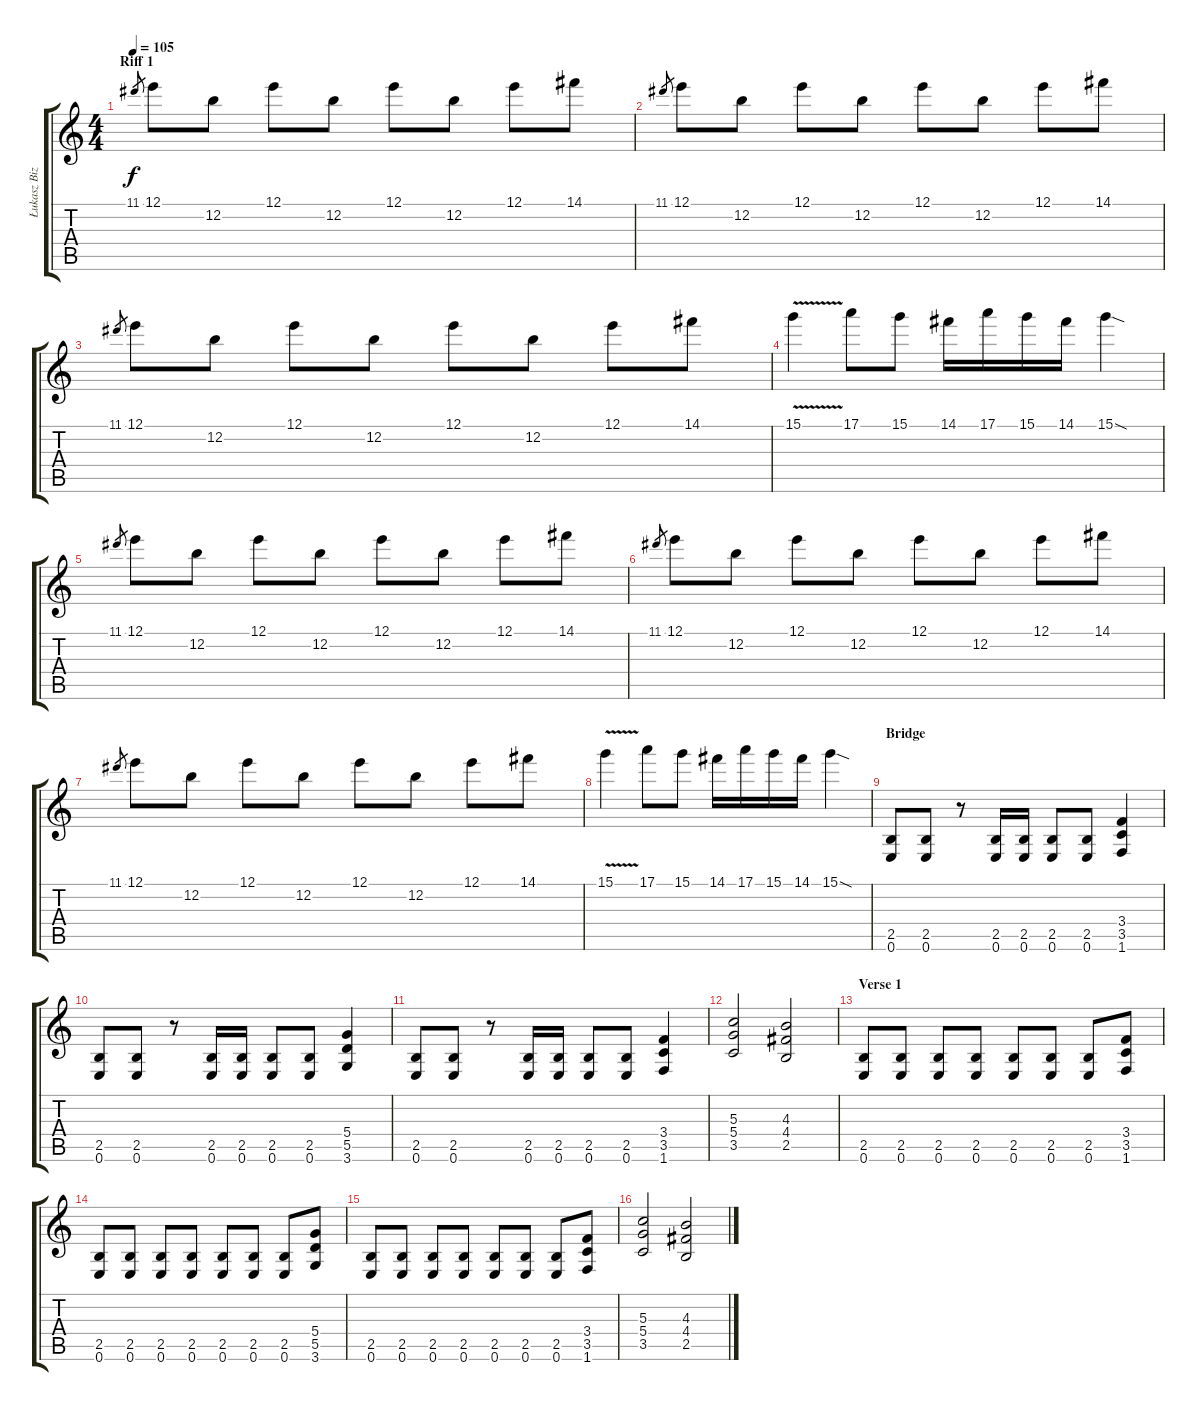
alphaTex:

\track ("Łukasz Bizoń (lead guitar)" "Łukasz Biz") {instrument distortionguitar}
\staff {score tabs}
\tuning (E4 B3 G3 D3 A2 E2) {hide}
\ts (4 4)
\section ("" "Riff 1")
\tempo 105
\clef g2
\ks c
11.1.8{gr dy f} 12.1.8 12.2.8 12.1.8 12.2.8 12.1.8 12.2.8 12.1.8 14.1.8 |
11.1.8{gr} 12.1.8 12.2.8 12.1.8 12.2.8 12.1.8 12.2.8 12.1.8 14.1.8 |
11.1.8{gr} 12.1.8 12.2.8 12.1.8 12.2.8 12.1.8 12.2.8 12.1.8 14.1.8 |
15.1{v}.4 17.1.8 15.1.8 14.1.16 17.1.16 15.1.16 14.1.16 15.1{sod}.4 |
11.1.8{gr} 12.1.8 12.2.8 12.1.8 12.2.8 12.1.8 12.2.8 12.1.8 14.1.8 |
11.1.8{gr} 12.1.8 12.2.8 12.1.8 12.2.8 12.1.8 12.2.8 12.1.8 14.1.8 |
11.1.8{gr} 12.1.8 12.2.8 12.1.8 12.2.8 12.1.8 12.2.8 12.1.8 14.1.8 |
15.1{v}.4 17.1.8 15.1.8 14.1.16 17.1.16 15.1.16 14.1.16 15.1{sod}.4 |
\section ("" "Bridge")
(2.5 0.6).8 (2.5 0.6).8 r.8 (2.5 0.6).16 (2.5 0.6).16 (2.5 0.6).8 (2.5 0.6).8 (3.4 3.5 1.6).4 |
(2.5 0.6).8 (2.5 0.6).8 r.8 (2.5 0.6).16 (2.5 0.6).16 (2.5 0.6).8 (2.5 0.6).8 (5.4 5.5 3.6).4 |
(2.5 0.6).8 (2.5 0.6).8 r.8 (2.5 0.6).16 (2.5 0.6).16 (2.5 0.6).8 (2.5 0.6).8 (3.4 3.5 1.6).4 |
(5.3 5.4 3.5).2 (4.3 4.4 2.5).2 |
\section ("" "Verse 1")
(2.5 0.6).8 (2.5 0.6).8 (2.5 0.6).8 (2.5 0.6).8 (2.5 0.6).8 (2.5 0.6).8 (2.5 0.6).8 (3.4 3.5 1.6).8 |
(2.5 0.6).8 (2.5 0.6).8 (2.5 0.6).8 (2.5 0.6).8 (2.5 0.6).8 (2.5 0.6).8 (2.5 0.6).8 (5.4 5.5 3.6).8 |
(2.5 0.6).8 (2.5 0.6).8 (2.5 0.6).8 (2.5 0.6).8 (2.5 0.6).8 (2.5 0.6).8 (2.5 0.6).8 (3.4 3.5 1.6).8 |
(5.3 5.4 3.5).2 (4.3 4.4 2.5).2
